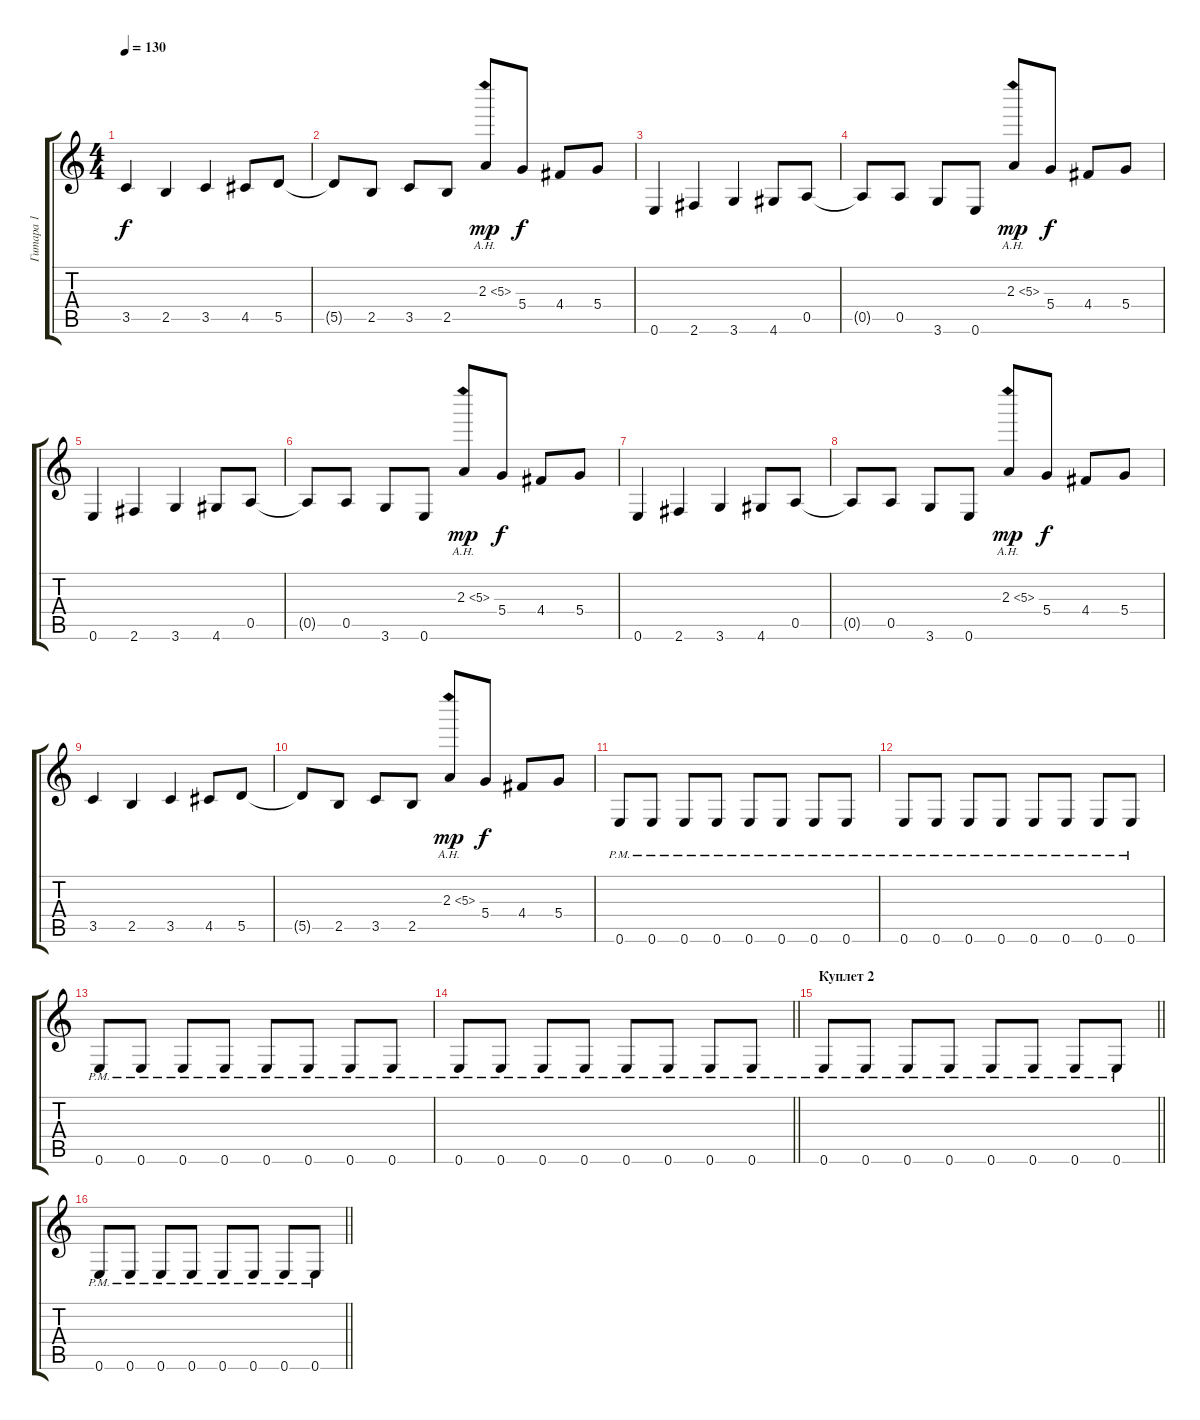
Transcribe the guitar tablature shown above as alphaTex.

\track ("Гитара 1" "Гитара 1") {instrument distortionguitar}
\staff {score tabs}
\tuning (E4 B3 G3 D3 A2 E2) {hide}
\ts (4 4)
\tempo 130
\clef g2
\ks c
3.5.4{dy f} 2.5.4 3.5.4 4.5.8 5.5.8 |
5.5{t}.8 2.5.8 3.5.8 2.5.8 2.3{ah 3}.8{dy mp} 5.4.8{dy f} 4.4.8 5.4.8 |
0.6.4 2.6.4 3.6.4 4.6.8 0.5.8 |
0.5{t}.8 0.5.8 3.6.8 0.6.8 2.3{ah 3}.8{dy mp} 5.4.8{dy f} 4.4.8 5.4.8 |
0.6.4 2.6.4 3.6.4 4.6.8 0.5.8 |
0.5{t}.8 0.5.8 3.6.8 0.6.8 2.3{ah 3}.8{dy mp} 5.4.8{dy f} 4.4.8 5.4.8 |
0.6.4 2.6.4 3.6.4 4.6.8 0.5.8 |
0.5{t}.8 0.5.8 3.6.8 0.6.8 2.3{ah 3}.8{dy mp} 5.4.8{dy f} 4.4.8 5.4.8 |
3.5.4 2.5.4 3.5.4 4.5.8 5.5.8 |
5.5{t}.8 2.5.8 3.5.8 2.5.8 2.3{ah 3}.8{dy mp} 5.4.8{dy f} 4.4.8 5.4.8 |
0.6{pm}.8 0.6{pm}.8 0.6{pm}.8 0.6{pm}.8 0.6{pm}.8 0.6{pm}.8 0.6{pm}.8 0.6{pm}.8 |
0.6{pm}.8 0.6{pm}.8 0.6{pm}.8 0.6{pm}.8 0.6{pm}.8 0.6{pm}.8 0.6{pm}.8 0.6{pm}.8 |
0.6{pm}.8 0.6{pm}.8 0.6{pm}.8 0.6{pm}.8 0.6{pm}.8 0.6{pm}.8 0.6{pm}.8 0.6{pm}.8 |
\barLineRight lightlight
0.6{pm}.8 0.6{pm}.8 0.6{pm}.8 0.6{pm}.8 0.6{pm}.8 0.6{pm}.8 0.6{pm}.8 0.6{pm}.8 |
\section ("" "Куплет 2")
\barLineRight lightlight
0.6{pm}.8 0.6{pm}.8 0.6{pm}.8 0.6{pm}.8 0.6{pm}.8 0.6{pm}.8 0.6{pm}.8 0.6{pm}.8 |
\barLineRight lightlight
0.6{pm}.8 0.6{pm}.8 0.6{pm}.8 0.6{pm}.8 0.6{pm}.8 0.6{pm}.8 0.6{pm}.8 0.6{pm}.8
